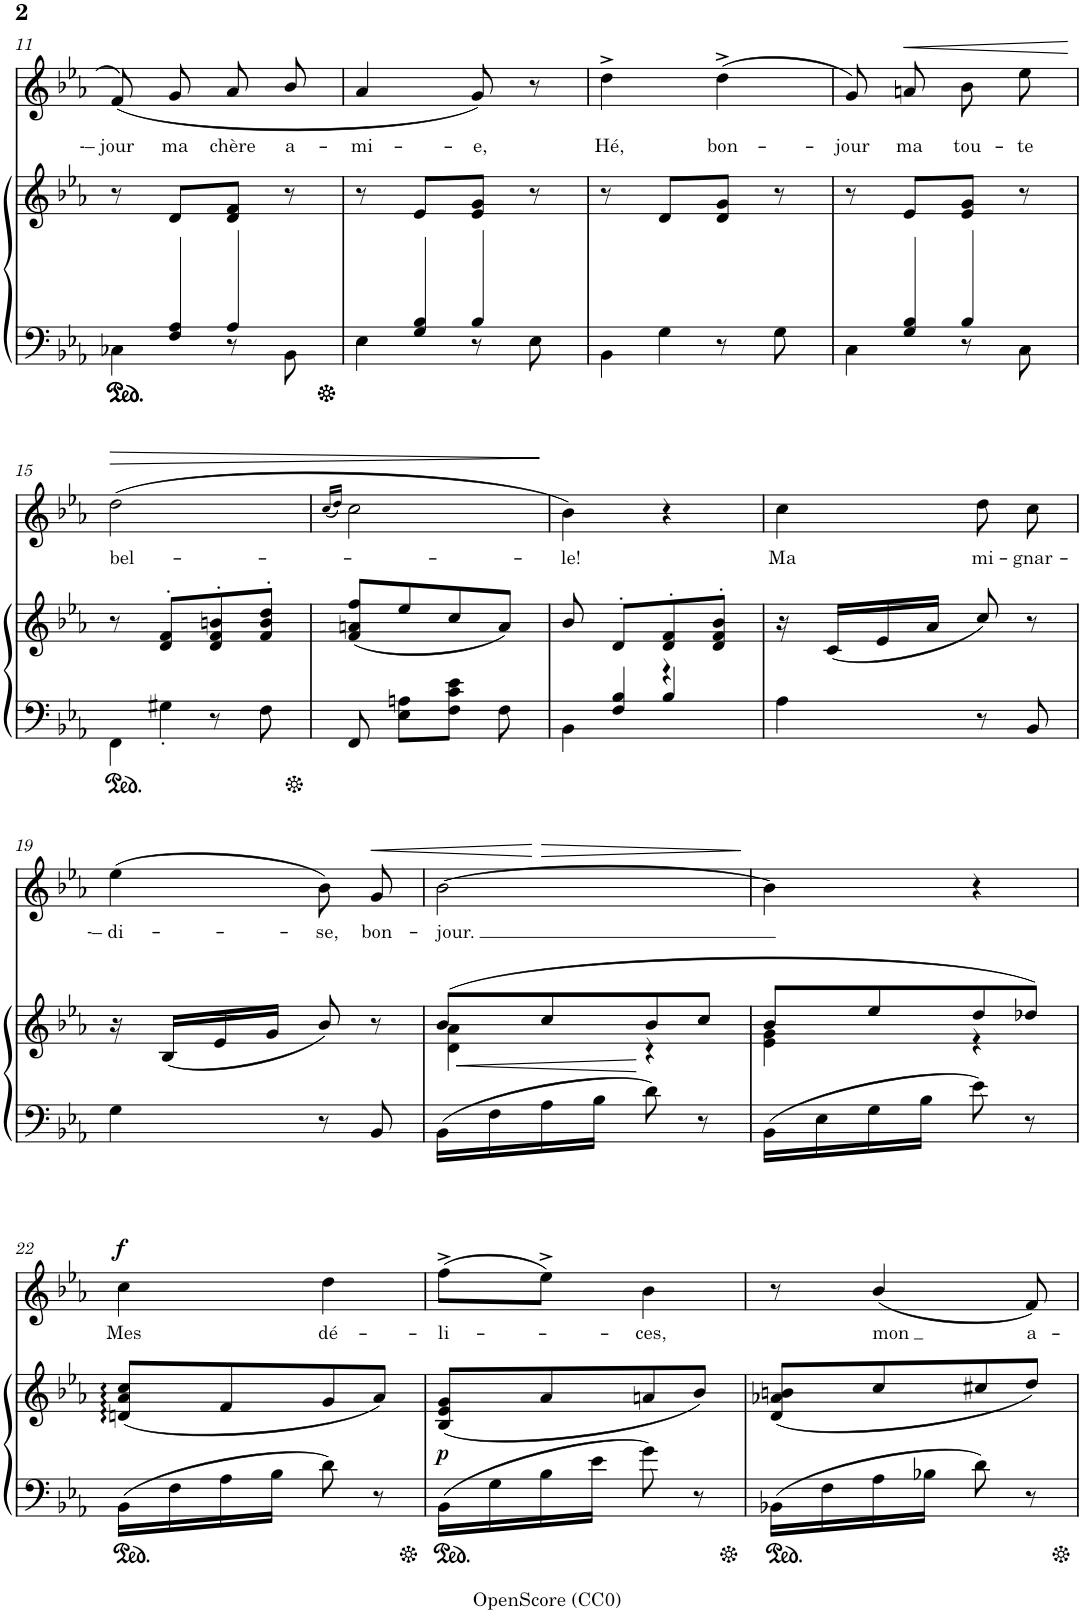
**kern	**kern	**dynam	**kern	**text	**dynam
*part2	*part2	*part2	*part1	*part1	*part1
*staff3	*staff2	*staff2/3	*staff1	*staff1	*staff1
*I"Piano	*	*	*I"Chant Voice	*	*
*I'Pno	*	*	*	*	*
!!LO:PB:g=z
*clefF4	*clefG2	*	*clefG2	*	*
*k[b-e-a-]	*k[b-e-a-]	*	*k[b-e-a-]	*	*
*M2/4	*M2/4	*	*M2/4	*	*
=11	=11	=11	=11	=11	=11
*^	*	*	*	*	*
!	!	!	!	!	!LO:LY:b	!
8ryy	4C-X\	8r	.	(8f/	– jour	.
!	!	!	!	!	!LO:LY:b	!
8F/ 8A-/L	.	8d/L	.	8g/	ma	.
!	!	!	!	!	!LO:LY:b	!
8A-/J	8r	8d/ 8f/J	.	8a-/	chère	.
!	!	!	!	!	!LO:LY:b	!
8ryy	8BB-\	8r	.	8b-/	a-	.
=12	=12	=12	=12	=12	=12	=12
!	!	!	!	!	!LO:LY:b	!
8ryy	4E-\	8r	.	4a-/	-mi-	.
8G/ 8B-/L	.	8e-/L	.	.	.	.
!	!	!	!	!	!LO:LY:b	!
8B-/J	8r	8e-/ 8g/J	.	8g/)	-e,	.
8ryy	8E-\	8r	.	8r	.	.
=13	=13	=13	=13	=13	=13	=13
!	!	!	!	!	!LO:LY:b	!
8ryy	4BB-\	8r	.	4dd^\	Hé,	.
8G\	.	8d/L	.	.	.	.
!	!	!	!	!	!LO:LY:b	!
4ryy	8r	8d/ 8g/J	.	(4dd^\	bon-	.
.	8G\	8r	.	.	.	.
=14	=14	=14	=14	=14	=14	=14
!	!	!	!	!	!LO:LY:b	!
8ryy	4C\	8r	.	8g/)	-jour	.
!	!	!	!	!	!LO:LY:b	!LO:HP:b
8G/ 8B-/L	.	8e-/L	.	8an/	ma	<
!	!	!	!	!	!LO:LY:b	!
8B-/J	8r	8e-/ 8g/J	.	8b-\	tou-	.
!	!	!	!	!	!LO:LY:b	!
8ryy	8C\	8r	.	8ee-\	-te	.
*v	*v	*	*	*	*	*
.	.	.	.	.	[
!!LO:LB:g=z
=15	=15	=15	=15	=15	=15
*^	*	*	*	*	*
!	!	!	!	!	!LO:LY:b	!LO:HP:b
8ryy	4FF\	8r	.	(2dd\	bel-	>
8G#X'\	.	8d/' 8f/'L	.	.	.	.
4ryy	8r	8d/'> 8f/'> 8bn/'>	.	.	.	.
.	8F\	8f/'> 8b/'> 8dd/'>J	.	.	.	.
*v	*v	*	*	*	*	*
=16	=16	=16	=16	=16	=16
.	.	.	(16qcc/LL	.	.
.	.	.	16qdd/JJ)	.	.
8FF/	(8f/ 8an/ 8ff/L	.	2cc\	.	.
8E-\ 8An\L	8ee-/	.	.	.	.
8F\ 8c\ 8e-\J	8cc/	.	.	.	.
8F\	8a/J)	.	.	.	.
.	.	.	.	.	]
=17	=17	=17	=17	=17	=17
*^	*	*	*	*	*
!	!	!	!	!	!LO:LY:b	!
4BB-\	8ryy	8b-/	.	4b-\)	-le!	.
.	8F/ 8B-/	8d'>/L	.	.	.	.
4r	8B-/	8d/'> 8f/'>	.	4r	.	.
.	8ryy	8d/'> 8f/'> 8b-/'>J	.	.	.	.
=18	=18	=18	=18	=18	=18	=18
!	!	!	!	!	!LO:LY:b	!
*v	*v	*	*	*	*	*
4A-\	16r	.	4cc\	-Ma	.
.	(<16c/LL	.	.	.	.
.	16e-/	.	.	.	.
.	16a-/JJ	.	.	.	.
!	!	!	!	!LO:LY:b	!
8r	8cc/)	.	8dd\	mi-	.
!	!	!	!	!LO:LY:b	!
8BB-/	8r	.	8cc\	-gnar-	.
!!LO:LB:g=z
=19	=19	=19	=19	=19	=19
!	!	!	!	!LO:LY:b	!
4G\	16r	.	(4ee-\	– di-	.
.	(<16B-/LL	.	.	.	.
.	16e-/	.	.	.	.
.	16g/JJ	.	.	.	.
!	!	!	!	!LO:LY:b	!
8r	8b-/)	.	8b-\)	-se,	.
!	!	!	!	!LO:LY:b	!LO:HP:b
8BB-/	8r	.	8g/	bon-	<
=20	=20	=20	=20	=20	=20
!	!	!LO:HP:b	!	!LO:LY:b	!
*	*^	*	*^	*	*
16BB-\LL	(8b-/L	4d\ 4a-\	<	[2b-\	8ryy	-jour.	.
16F\	.	.	.	.	.	.	.
16A-\	8cc/	.	.	.	8ryy	.	[
16B-\JJ	.	.	.	.	.	.	.
8d\	8b-/	4r	[	.	4ryy	.	.
8r	8cc/J	.	.	.	.	.	.
*	*	*	*	*v	*v	*	*
=21	=21	=21	=21	=21	=21	=21
16BB-\LL	8b-/L	4e-\ 4g\	.	4b-\]	.	.
16E-\	.	.	.	.	.	.
16G\	8ee-/	.	.	.	.	.
16B-\JJ	.	.	.	.	.	.
8e-\	8dd/	4r	.	4r	.	.
8r	8dd-X/J)	.	.	.	.	.
*	*v	*v	*	*	*	*
!!LO:LB:g=z
=22	=22	=22	=22	=22	=22
!	!	!	!	!LO:LY:b	!LO:DY:a
16BB-\LL	(8dn/ 8a-/ 8cc/L	.	4cc\	-Mes	f
16F\	.	.	.	.	.
16A-\	8f/	.	.	.	.
16B-\JJ	.	.	.	.	.
!	!	!	!	!LO:LY:b	!
8d\	8g/	.	4dd\	dé-	.
8r	8a-/J)	.	.	.	.
=23	=23	=23	=23	=23	=23
!	!	!LO:DY:b	!	!LO:LY:b	!
16BB-\LL	(8B-/ 8e-/ 8g/L	p	(8ff^\L	-li-	.
16G\	.	.	.	.	.
16B-\	8a-/	.	8ee-^\J)	.	.
16e-\JJ	.	.	.	.	.
!	!	!	!	!LO:LY:b	!
8g\	8an/	.	4b-\	-ces,	.
8r	8b-/J)	.	.	.	.
=24	=24	=24	=24	=24	=24
16BB-X\LL	(8d/ 8a-X/ 8bn/L	.	8r	.	.
16F\	.	.	.	.	.
!	!	!	!	!LO:LY:b	!
16A-\	8cc/	.	(4b-/	mon	.
16B-X\JJ	.	.	.	.	.
8d\	8cc#X/	.	.	.	.
!	!	!	!	!LO:LY:b	!
8r	8dd/J)	.	8f/)	a-	.
=	=	=	=	=	=
*-	*-	*-	*-	*-	*-
